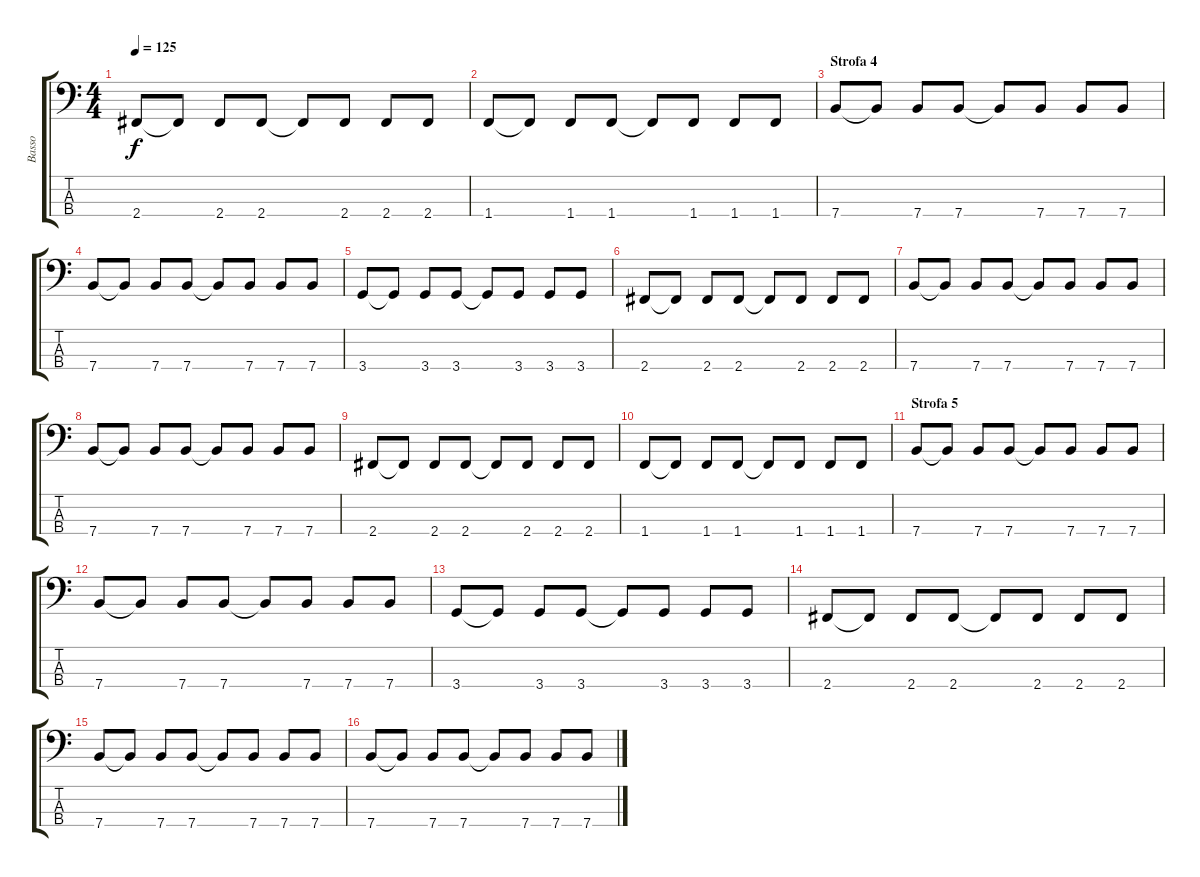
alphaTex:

\track ("Basso" "Basso") {instrument electricbassfinger}
\staff {score tabs}
\tuning (G2 D2 A1 E1) {hide}
\ts (4 4)
\tempo 125
\clef f4
\ks c
2.4.8{dy f} 2.4{t}.8 2.4.8 2.4.8 2.4{t}.8 2.4.8 2.4.8 2.4.8 |
1.4.8 1.4{t}.8 1.4.8 1.4.8 1.4{t}.8 1.4.8 1.4.8 1.4.8 |
\section ("" "Strofa 4")
7.4.8 7.4{t}.8 7.4.8 7.4.8 7.4{t}.8 7.4.8 7.4.8 7.4.8 |
7.4.8 7.4{t}.8 7.4.8 7.4.8 7.4{t}.8 7.4.8 7.4.8 7.4.8 |
3.4.8 3.4{t}.8 3.4.8 3.4.8 3.4{t}.8 3.4.8 3.4.8 3.4.8 |
2.4.8 2.4{t}.8 2.4.8 2.4.8 2.4{t}.8 2.4.8 2.4.8 2.4.8 |
7.4.8 7.4{t}.8 7.4.8 7.4.8 7.4{t}.8 7.4.8 7.4.8 7.4.8 |
7.4.8 7.4{t}.8 7.4.8 7.4.8 7.4{t}.8 7.4.8 7.4.8 7.4.8 |
2.4.8 2.4{t}.8 2.4.8 2.4.8 2.4{t}.8 2.4.8 2.4.8 2.4.8 |
1.4.8 1.4{t}.8 1.4.8 1.4.8 1.4{t}.8 1.4.8 1.4.8 1.4.8 |
\section ("" "Strofa 5")
7.4.8 7.4{t}.8 7.4.8 7.4.8 7.4{t}.8 7.4.8 7.4.8 7.4.8 |
7.4.8 7.4{t}.8 7.4.8 7.4.8 7.4{t}.8 7.4.8 7.4.8 7.4.8 |
3.4.8 3.4{t}.8 3.4.8 3.4.8 3.4{t}.8 3.4.8 3.4.8 3.4.8 |
2.4.8 2.4{t}.8 2.4.8 2.4.8 2.4{t}.8 2.4.8 2.4.8 2.4.8 |
7.4.8 7.4{t}.8 7.4.8 7.4.8 7.4{t}.8 7.4.8 7.4.8 7.4.8 |
7.4.8 7.4{t}.8 7.4.8 7.4.8 7.4{t}.8 7.4.8 7.4.8 7.4.8
